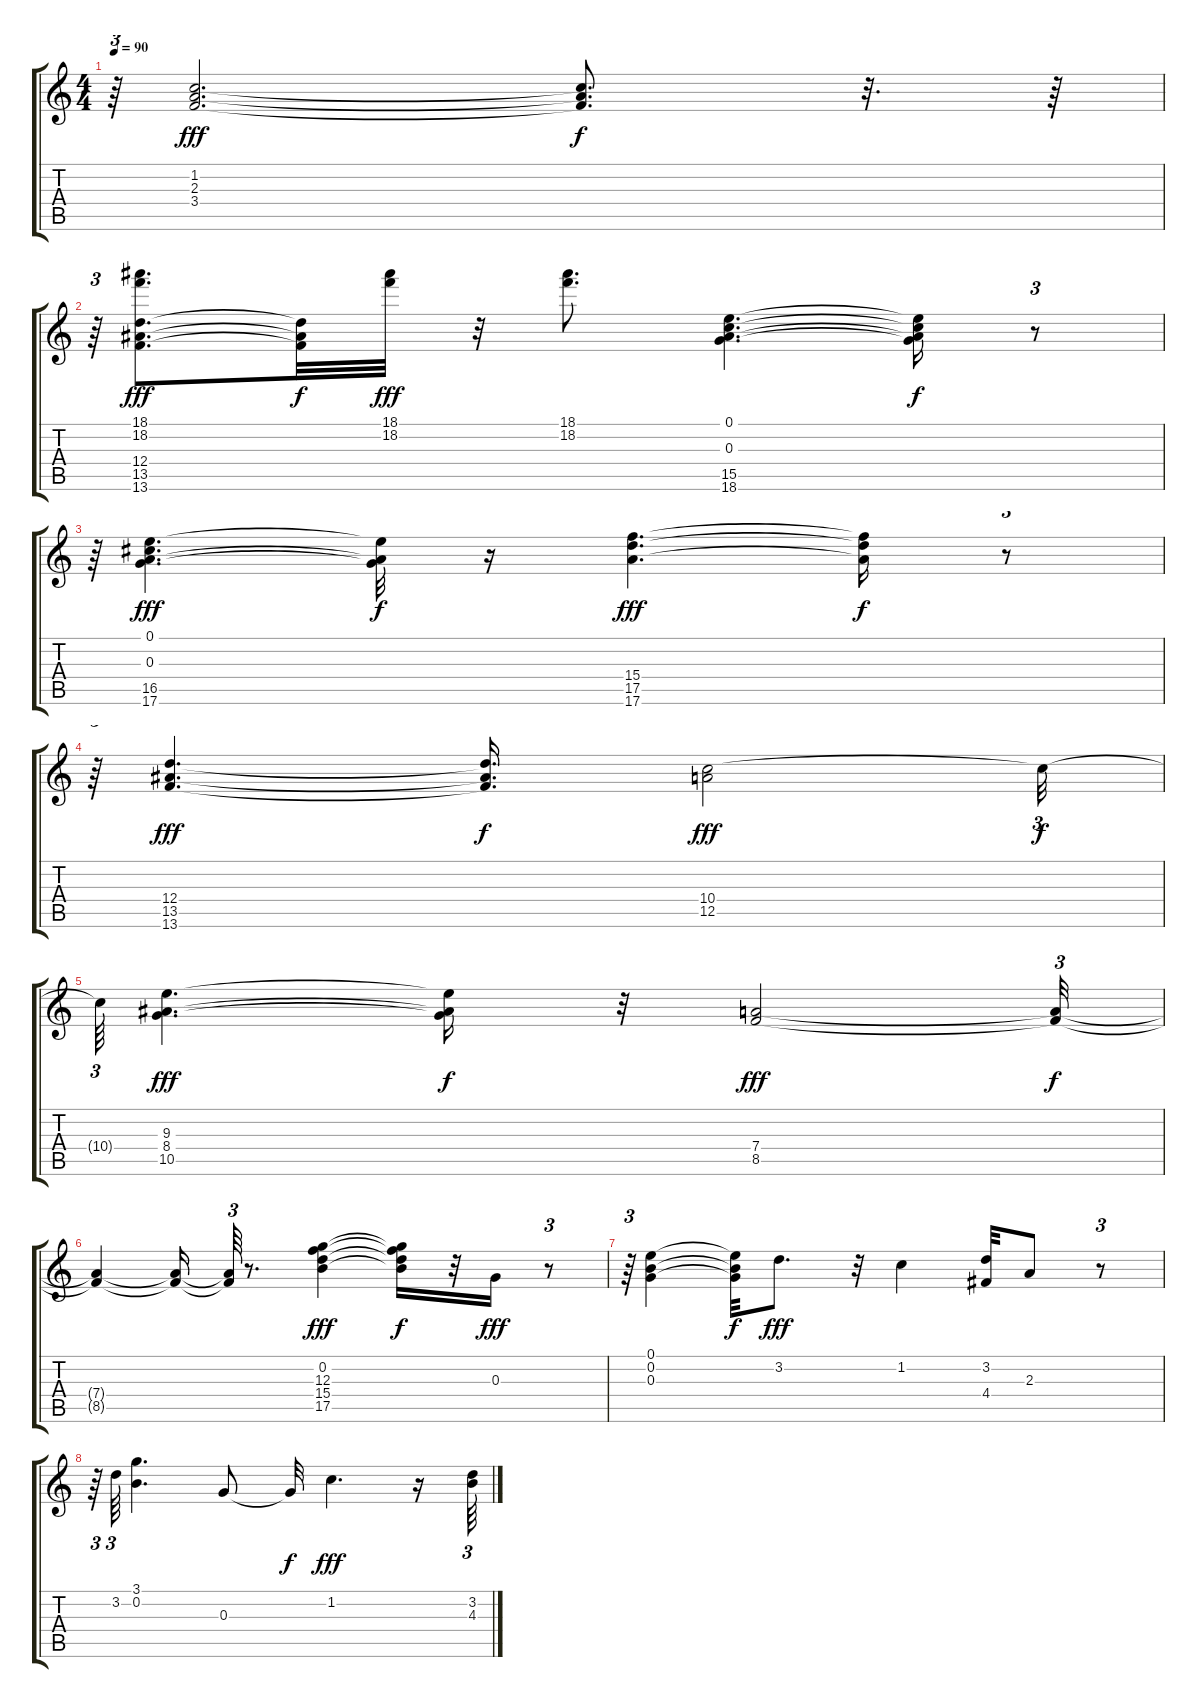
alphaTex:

\track "" {instrument acousticguitarnylon}
\staff {score tabs}
\tuning (E4 B3 G3 D3 A2 E2) {hide}
\ts (4 4)
\tempo 90
\clef g2
\ks c
r.64{tu (3 2) dy f} (1.2 2.3 3.4).2{d dy fff} (1.2{t} 2.3{t} 3.4{t}).8{d dy f} r.32{d} r.64 |
r.64{tu (3 2)} (18.1 18.2 12.4 13.5 13.6).8{d dy fff} (12.4{t} 13.5{t} 13.6{t}).32{dy f} (18.1 18.2).32{dy fff} r.32 (18.1 18.2).8{d} (0.1 0.3 15.5 18.6).4{d} (0.1{t} 0.3{t} 15.5{t} 18.6{t}).16{dy f} r.8{tu (3 2)} |
r.64{tu (3 2)} (0.1 0.3 16.5 17.6).4{d dy fff} (0.1{t} 0.3{t} 17.6{t}).32{dy f} r.16 (15.4 17.5 17.6).4{d dy fff} (15.4{t} 17.5{t} 17.6{t}).16{dy f} r.8{tu (3 2)} |
r.64{tu (3 2)} (12.4 13.5 13.6).4{d dy fff} (12.4{t} 13.5{t} 13.6{t}).16{d dy f} (10.4 12.5).2{dy fff} 10.4{t}.32{tu (3 2) dy f} |
10.4{t}.64{tu (3 2)} (9.3 8.4 10.5).4{d dy fff} (9.3{t} 8.4{t} 10.5{t}).16{dy f} r.32 (7.4 8.5).2{dy fff} (7.4{t} 8.5{t}).32{tu (3 2) dy f} |
(7.4{t} 8.5{t}).4 (7.4{t} 8.5{t}).16 (7.4{t} 8.5{t}).64{tu (3 2)} r.8{d} (0.2 12.3 15.4 17.5).4{dy fff} (0.2{t} 12.3{t} 15.4{t} 17.5{t}).16{dy f} r.32 0.3.16{dy fff} r.8{tu (3 2)} |
r.64{tu (3 2)} (0.1 0.2 0.3).4 (0.1{t} 0.2{t} 0.3{t}).32{dy f} 3.2.8{d dy fff} r.32 1.2.4 (3.2 4.4).32 2.3.8 r.8{tu (3 2)} |
r.64{tu (3 2)} 3.2.64{tu (3 2)} (3.1 0.2).4{d} 0.3.8 0.3{t}.32{dy f} 1.2.4{d dy fff} r.16 (3.2 4.3).64{tu (3 2)}
